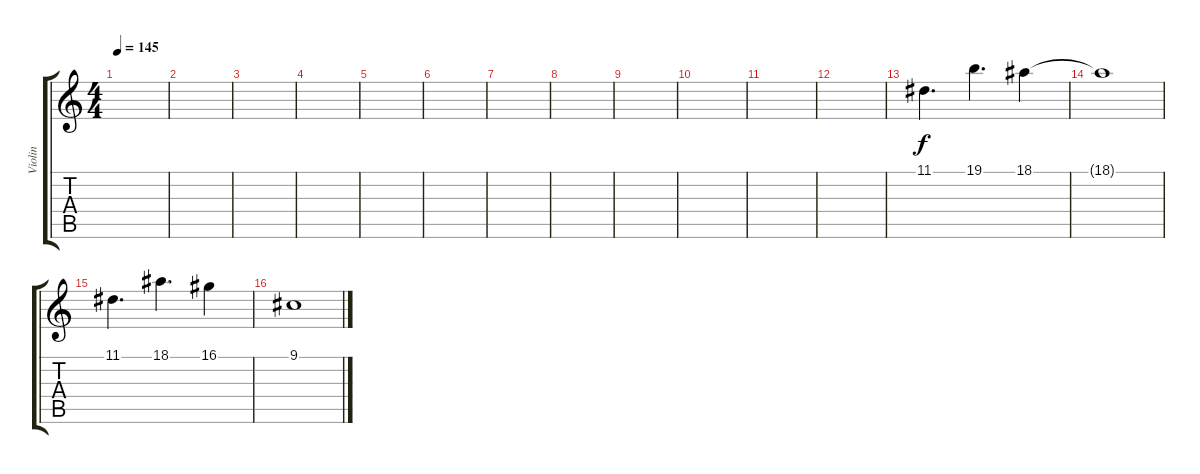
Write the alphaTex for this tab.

\track ("Violin" "Violin") {instrument violin}
\staff {score tabs}
\tuning (E4 B3 G3 D3 A2 E2) {hide}
\ts (4 4)
\tempo 145
\clef g2
\ks c
|
|
|
|
|
|
|
|
|
|
|
|
11.1.4{d} 19.1.4{d} 18.1.4 |
18.1{t}.1 |
11.1.4{d} 18.1.4{d} 16.1.4 |
9.1.1
